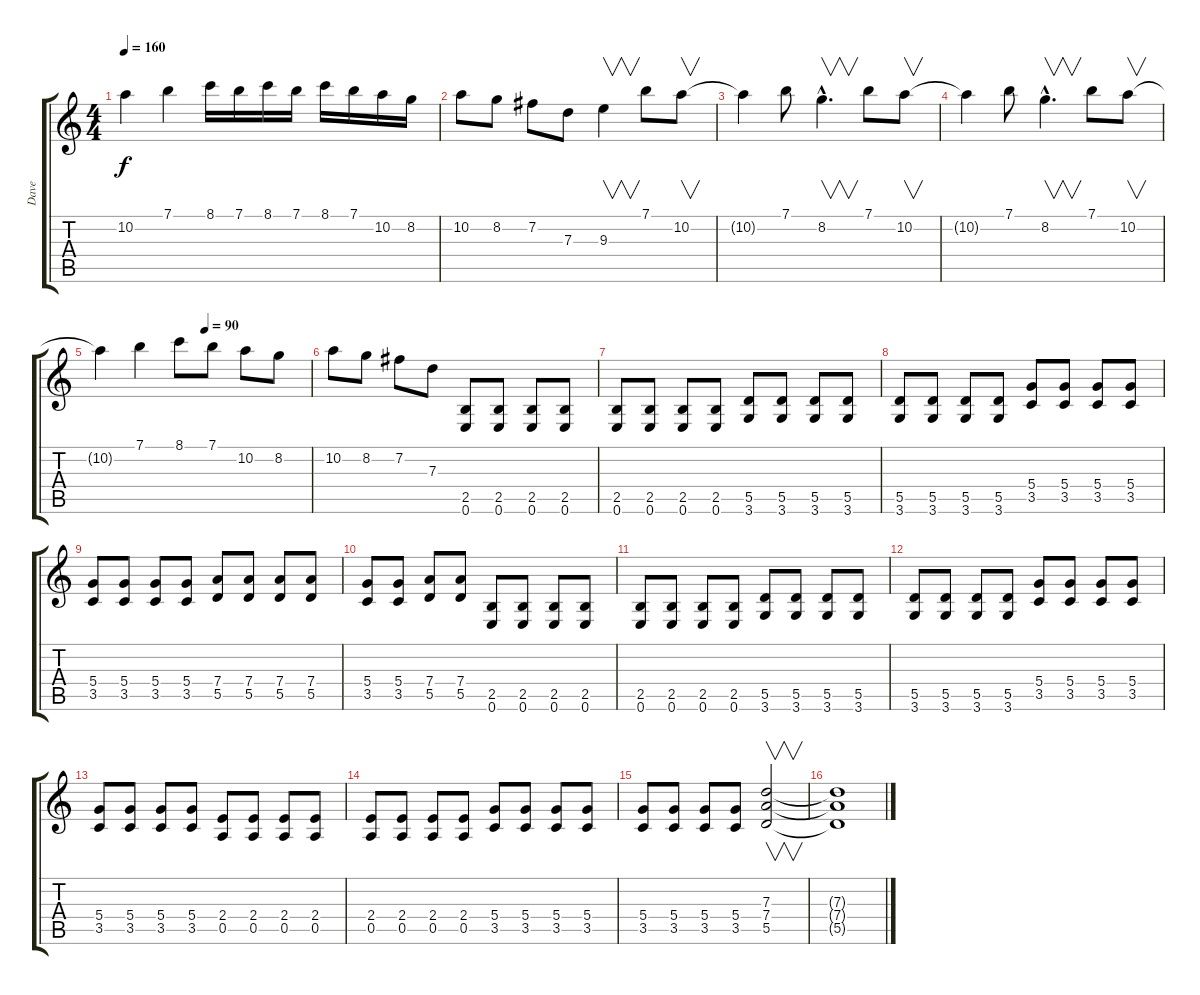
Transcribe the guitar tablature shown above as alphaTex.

\track ("Dave" "Dave") {instrument acousticguitarnylon}
\staff {score tabs}
\tuning (E4 B3 G3 D3 A2 E2) {hide}
\ts (4 4)
\tempo 160
\clef g2
\ks c
10.2{t}.4{dy f} 7.1.4 8.1.16 7.1.16 8.1.16 7.1.16 8.1.16 7.1.16 10.2.16 8.2.16 |
10.2.8 8.2.8 7.2.8 7.3.8 9.3.4{v} 7.1.8 10.2.8{v} |
10.2{t}.4 7.1.8 8.2{hac}.4{v d} 7.1.8 10.2.8{v} |
10.2{t}.4 7.1.8 8.2{hac}.4{v d} 7.1.8 10.2.8{v} |
\tempo (90 0.5)
10.2{t}.4 7.1.4 8.1.8 7.1.8 10.2.8 8.2.8 |
10.2.8 8.2.8 7.2.8 7.3.8 (2.5 0.6).8{volume 13 instrument distortionguitar} (2.5 0.6).8 (2.5 0.6).8 (2.5 0.6).8 |
(2.5 0.6).8 (2.5 0.6).8 (2.5 0.6).8 (2.5 0.6).8 (5.5 3.6).8 (5.5 3.6).8 (5.5 3.6).8 (5.5 3.6).8 |
(5.5 3.6).8 (5.5 3.6).8 (5.5 3.6).8 (5.5 3.6).8 (5.4 3.5).8 (5.4 3.5).8 (5.4 3.5).8 (5.4 3.5).8 |
(5.4 3.5).8 (5.4 3.5).8 (5.4 3.5).8 (5.4 3.5).8 (7.4 5.5).8 (7.4 5.5).8 (7.4 5.5).8 (7.4 5.5).8 |
(5.4 3.5).8 (5.4 3.5).8 (7.4 5.5).8 (7.4 5.5).8 (2.5 0.6).8 (2.5 0.6).8 (2.5 0.6).8 (2.5 0.6).8 |
(2.5 0.6).8 (2.5 0.6).8 (2.5 0.6).8 (2.5 0.6).8 (5.5 3.6).8 (5.5 3.6).8 (5.5 3.6).8 (5.5 3.6).8 |
(5.5 3.6).8 (5.5 3.6).8 (5.5 3.6).8 (5.5 3.6).8 (5.4 3.5).8 (5.4 3.5).8 (5.4 3.5).8 (5.4 3.5).8 |
(5.4 3.5).8 (5.4 3.5).8 (5.4 3.5).8 (5.4 3.5).8 (2.4 0.5).8 (2.4 0.5).8 (2.4 0.5).8 (2.4 0.5).8 |
(2.4 0.5).8 (2.4 0.5).8 (2.4 0.5).8 (2.4 0.5).8 (5.4 3.5).8 (5.4 3.5).8 (5.4 3.5).8 (5.4 3.5).8 |
(5.4 3.5).8 (5.4 3.5).8 (5.4 3.5).8 (5.4 3.5).8 (7.3 7.4 5.5).2{v} |
(7.3{t} 7.4{t} 5.5{t}).1
